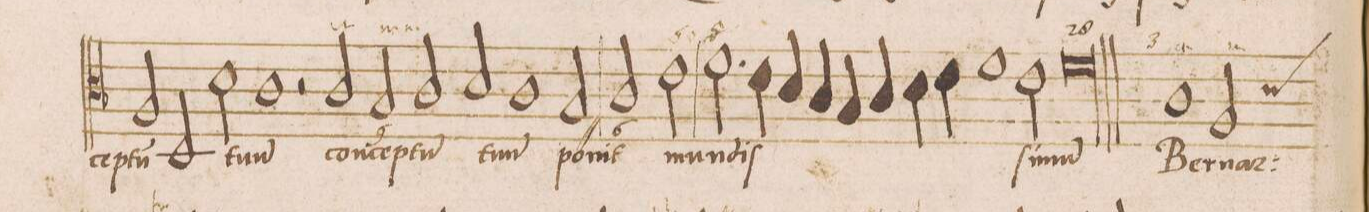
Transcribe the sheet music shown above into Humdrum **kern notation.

**kern	**text
*I"ALTVS	*
*clefC3	*
*k[b-]	*
*met(C|)	*
*M2/1	*
2A/	-cep-
=29-	=29-
2D/	-tu(m)
2d\	tu-
1c	-u(m)
=30-	=30-
2r	.
2c/	con-
2B-/	-cep-
2c/	-tu(m)
=31-	=31-
2d/	tu-
1c	-u(m)
2B-/	po-
=32-	=32-
2c/	-nit
2e\	mun-
2.f\	-diſ-
4e\	.
=33-	=33-
4d/	.
4c/	.
4B-/	.
4c/	.
4d\	.
4e\	.
1f\	.
=34-	=34-
2e\	-ſi-
1fl	-mu(m)
=35||	=35||
1c	Ber-
*custos:d	*
2A/	-nar-
*-	*-
